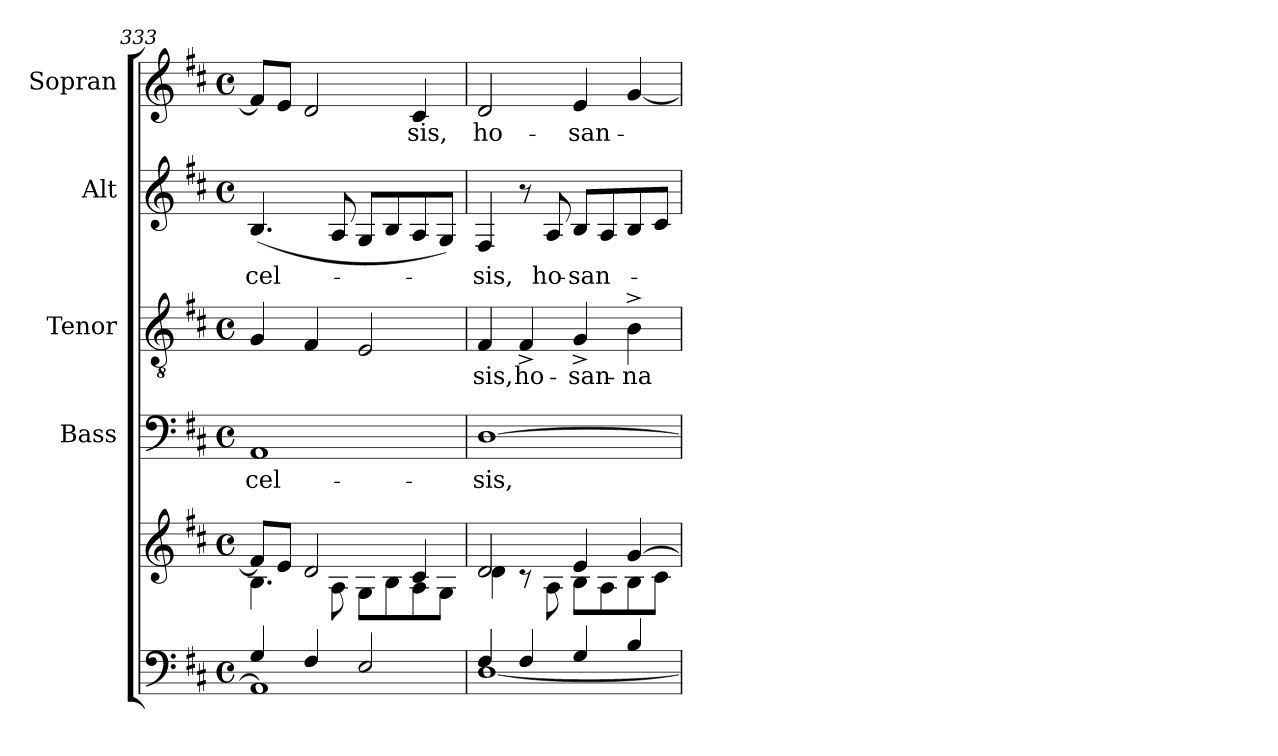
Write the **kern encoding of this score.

**kern	**kern	**kern	**text	**kern	**text	**kern	**text	**kern	**text
*part5	*part5	*part4	*part4	*part3	*part3	*part2	*part2	*part1	*part1
*staff6	*staff5	*staff4	*staff4	*staff3	*staff3	*staff2	*staff2	*staff1	*staff1
*	*	*I"Bass	*	*I"Tenor	*	*I"Alt	*	*I"Sopran	*
*	*	*I'B.	*	*I'T.	*	*I'A.	*	*I'S.	*
*clefF4	*clefG2	*clefF4	*	*clefGv2	*	*clefG2	*	*clefG2	*
*k[f#c#]	*k[f#c#]	*k[f#c#]	*	*k[f#c#]	*	*k[f#c#]	*	*k[f#c#]	*
*D:	*D:	*D:	*	*D:	*	*D:	*	*D:	*
*M4/4	*M4/4	*M4/4	*	*M4/4	*	*M4/4	*	*M4/4	*
*met(c)	*met(c)	*met(c)	*	*met(c)	*	*met(c)	*	*met(c)	*
=333	=333	=333	=333	=333	=333	=333	=333	=333	=333
*^	*^	*	*	*	*	*	*	*	*
!	!	!	!	!	!LO:LY:b	!	!	!	!LO:LY:b	!	!
4G/	1AA]	8f#/L]	4.B\	1AA	-cel-	4G/	.	(4.B/	-cel-	8f#/L]	.
.	.	8e/J	.	.	.	.	.	.	.	8e/J	.
4F#/	.	2d/	.	.	.	4F#/	.	.	.	2d/	.
.	.	.	8A\	.	.	.	.	8A/	.	.	.
2E/	.	.	8G\L	.	.	2E/	.	8G/L	.	.	.
.	.	.	8B\	.	.	.	.	8B/	.	.	.
!	!	!	!	!	!	!	!	!	!	!	!LO:LY:b
.	.	4c#/	8A\	.	.	.	.	8A/	.	4c#/	-sis,
.	.	.	8G\J	.	.	.	.	8G/J)	.	.	.
=334	=334	=334	=334	=334	=334	=334	=334	=334	=334	=334	=334
!	!	!	!	!	!LO:LY:b	!	!LO:LY:b	!	!LO:LY:b	!	!LO:LY:b
4F#/	[<1D	2d/	4d\	[1D	-sis,	4F#/	-sis,	4F#/	-sis,	2d/	ho-
!	!	!	!	!	!	!	!LO:LY:b	!	!	!	!
4F#/	.	.	8rB	.	.	4F#^</	ho-	8r	.	.	.
!	!	!	!	!	!	!	!	!	!LO:LY:b	!	!
.	.	.	8A\	.	.	.	.	8A/	ho-	.	.
!	!	!	!	!	!	!	!LO:LY:b	!	!LO:LY:b	!	!LO:LY:b
4G/	.	4e/	8B\L	.	.	4G^</	-san-	8B/L	-san-	4e/	-san-
.	.	.	8A\	.	.	.	.	8A/	.	.	.
!	!	!	!	!	!	!	!LO:LY:b	!	!	!	!
4B/	.	[>4g/	8B\	.	.	4B^>\	-na	8B/	.	[4g/	.
.	.	.	8c#\J	.	.	.	.	8c#/J	.	.	.
*v	*v	*	*	*	*	*	*	*	*	*	*
*	*v	*v	*	*	*	*	*	*	*	*
=	=	=	=	=	=	=	=	=	=
*-	*-	*-	*-	*-	*-	*-	*-	*-	*-
